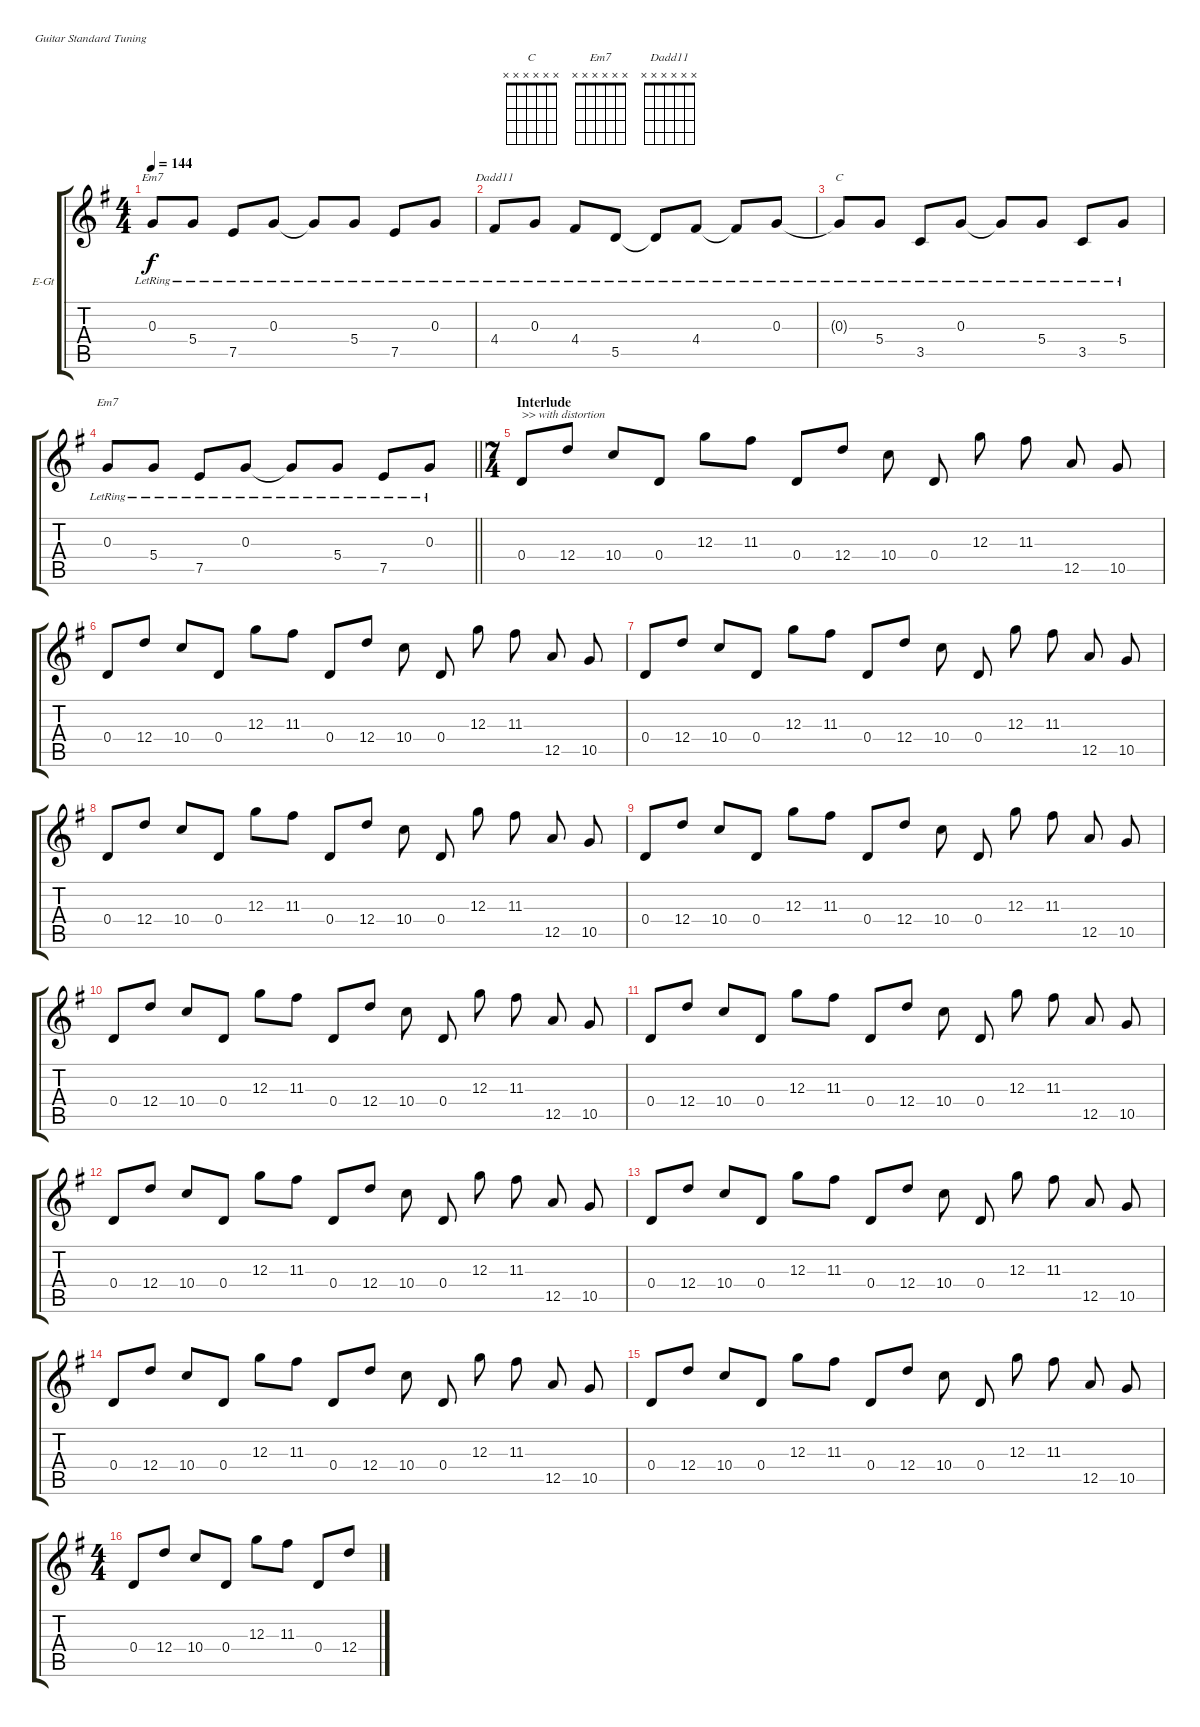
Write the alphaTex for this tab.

\bracketExtendMode groupsimilarinstruments
\firstSystemTrackNameOrientation horizontal
\otherSystemsTrackNameOrientation horizontal
\track ("Guitar 3" "E-Gt") {instrument distortionguitar}
\staff {score tabs}
\tuning (E4 B3 G3 D3 A2 E2)
\chord ("C" x x x x x x)
\chord ("Em7" x x x x x x)
\chord ("Dadd11" x x x x x x)
\ts (4 4)
\tempo 144
\clef g2
\ks g
0.3{lr}.8{ch "Em7" dy f} 5.4{lr}.8 7.5{lr}.8 0.3{lr}.8 0.3{lr t}.8 5.4{lr}.8 7.5{lr}.8 0.3{lr}.8 |
4.4{lr}.8{ch "Dadd11"} 0.3{lr}.8 4.4{lr}.8 5.5{lr}.8 5.5{lr t}.8 4.4{lr}.8 4.4{lr t}.8 0.3{lr}.8 |
0.3{lr t}.8{ch "C"} 5.4{lr}.8 3.5{lr}.8 0.3{lr}.8 0.3{lr t}.8 5.4{lr}.8 3.5{lr}.8 5.4{lr}.8 |
\barLineRight lightlight
0.3{lr}.8{ch "Em7"} 5.4{lr}.8 7.5{lr}.8 0.3{lr}.8 0.3{lr t}.8 5.4{lr}.8 7.5{lr}.8 0.3{lr}.8 |
\ts (7 4)
\beaming (8 2 2 2 2)
\section ("" "Interlude")
0.4.8{txt ">> with distortion"} 12.4.8 10.4.8 0.4.8 12.3.8 11.3.8 0.4.8 12.4.8 10.4.8 0.4.8 12.3.8 11.3.8 12.5.8 10.5.8 |
0.4.8 12.4.8 10.4.8 0.4.8 12.3.8 11.3.8 0.4.8 12.4.8 10.4.8 0.4.8 12.3.8 11.3.8 12.5.8 10.5.8 |
0.4.8 12.4.8 10.4.8 0.4.8 12.3.8 11.3.8 0.4.8 12.4.8 10.4.8 0.4.8 12.3.8 11.3.8 12.5.8 10.5.8 |
0.4.8 12.4.8 10.4.8 0.4.8 12.3.8 11.3.8 0.4.8 12.4.8 10.4.8 0.4.8 12.3.8 11.3.8 12.5.8 10.5.8 |
0.4.8 12.4.8 10.4.8 0.4.8 12.3.8 11.3.8 0.4.8 12.4.8 10.4.8 0.4.8 12.3.8 11.3.8 12.5.8 10.5.8 |
0.4.8 12.4.8 10.4.8 0.4.8 12.3.8 11.3.8 0.4.8 12.4.8 10.4.8 0.4.8 12.3.8 11.3.8 12.5.8 10.5.8 |
0.4.8 12.4.8 10.4.8 0.4.8 12.3.8 11.3.8 0.4.8 12.4.8 10.4.8 0.4.8 12.3.8 11.3.8 12.5.8 10.5.8 |
0.4.8 12.4.8 10.4.8 0.4.8 12.3.8 11.3.8 0.4.8 12.4.8 10.4.8 0.4.8 12.3.8 11.3.8 12.5.8 10.5.8 |
0.4.8 12.4.8 10.4.8 0.4.8 12.3.8 11.3.8 0.4.8 12.4.8 10.4.8 0.4.8 12.3.8 11.3.8 12.5.8 10.5.8 |
0.4.8 12.4.8 10.4.8 0.4.8 12.3.8 11.3.8 0.4.8 12.4.8 10.4.8 0.4.8 12.3.8 11.3.8 12.5.8 10.5.8 |
0.4.8 12.4.8 10.4.8 0.4.8 12.3.8 11.3.8 0.4.8 12.4.8 10.4.8 0.4.8 12.3.8 11.3.8 12.5.8 10.5.8 |
\ts (4 4)
\beaming (8 2 2 2 2)
0.4.8 12.4.8 10.4.8 0.4.8 12.3.8 11.3.8 0.4.8 12.4.8
